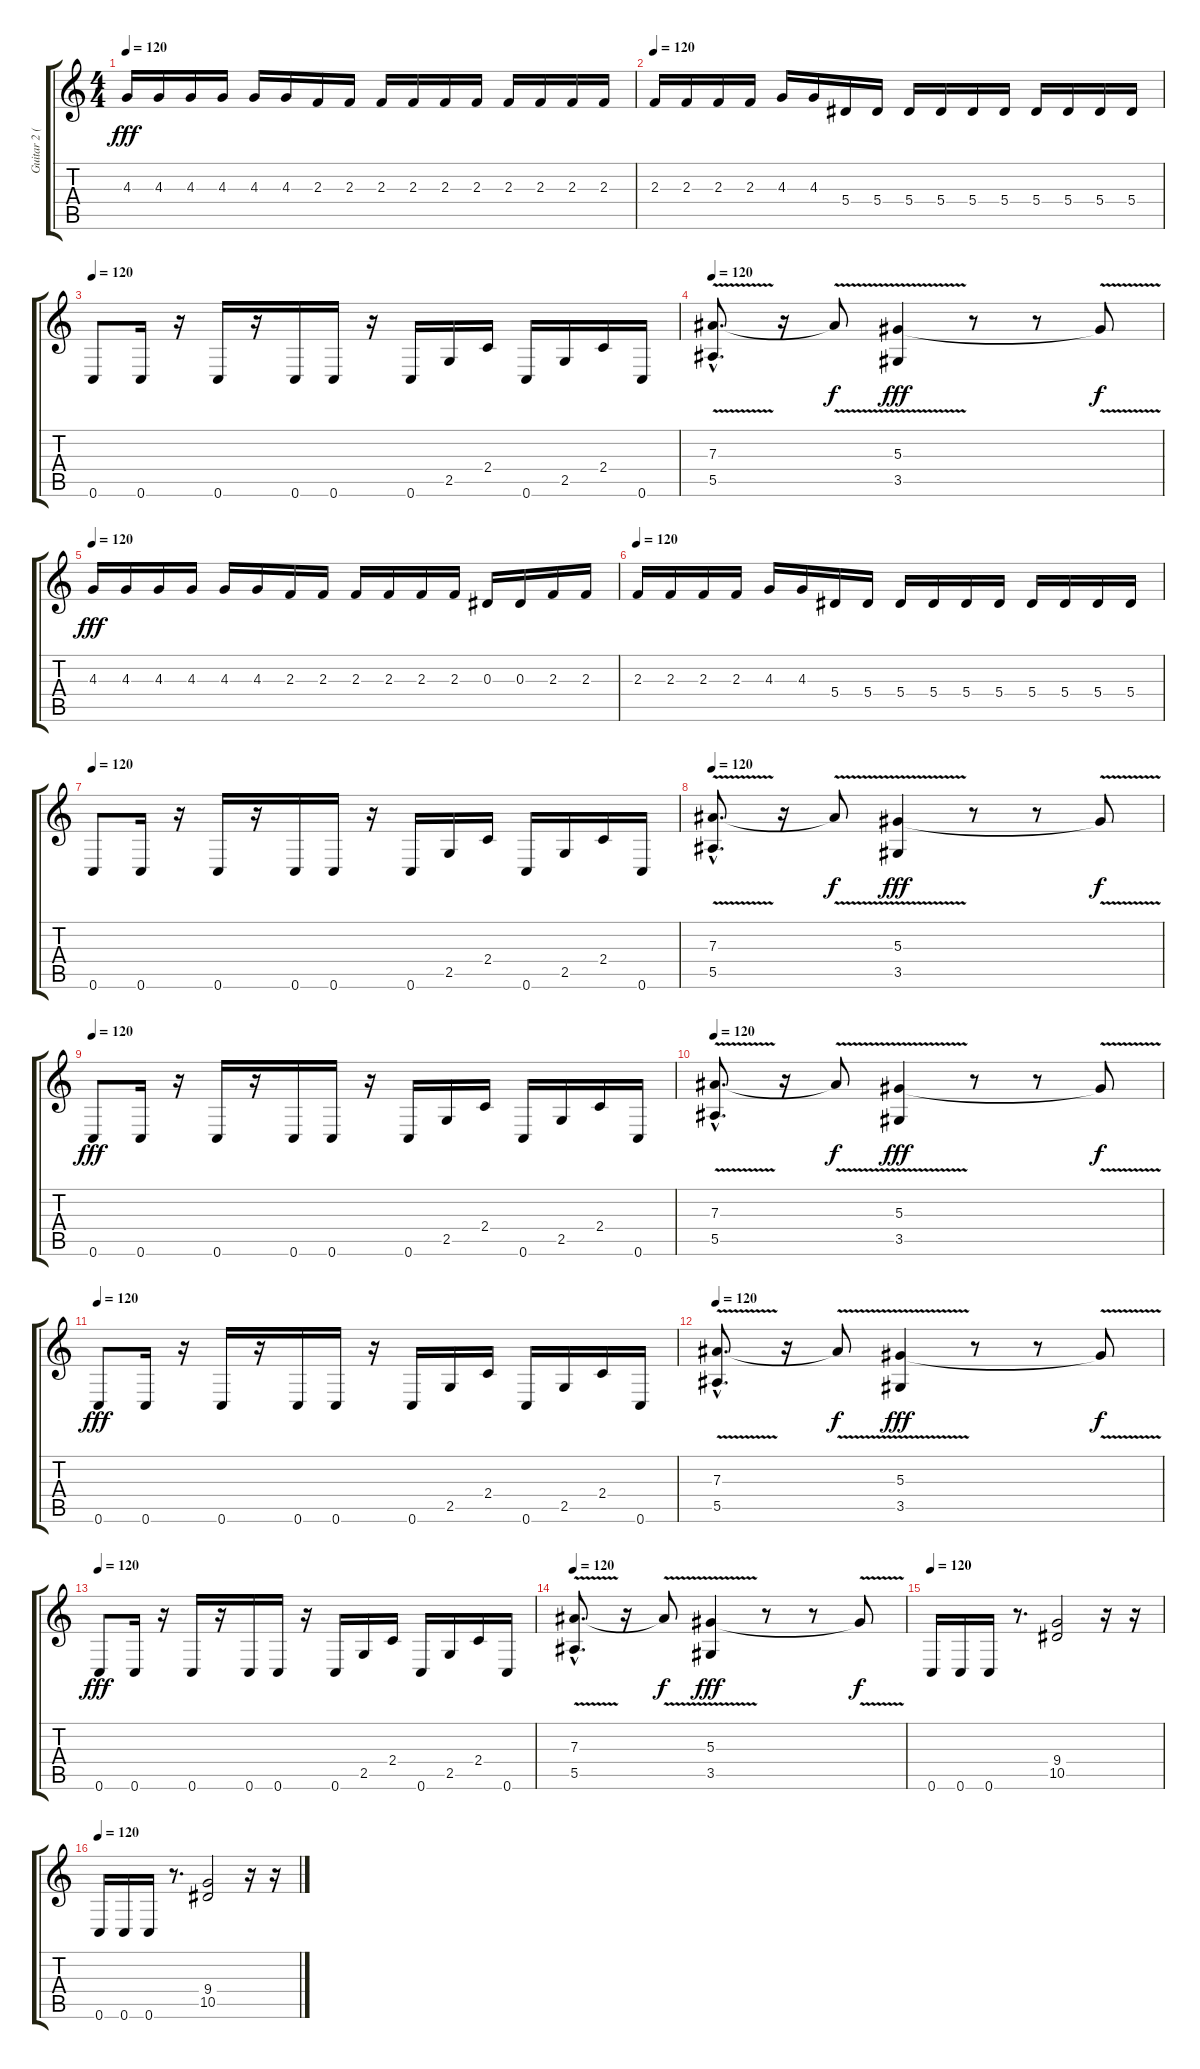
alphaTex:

\track ("Guitar 2 (Lead)" "Guitar 2 (") {instrument overdrivenguitar}
\staff {score tabs}
\tuning (C4 G3 Eb3 Bb2 F2 C2) {hide}
\ts (4 4)
\tempo 120
\clef g2
\ks c
4.3.16{dy fff} 4.3.16 4.3.16 4.3.16 4.3.16 4.3.16 2.3.16 2.3.16 2.3.16 2.3.16 2.3.16 2.3.16 2.3.16 2.3.16 2.3.16 2.3.16 |
\tempo 120
2.3.16 2.3.16 2.3.16 2.3.16 4.3.16 4.3.16 5.4.16 5.4.16 5.4.16 5.4.16 5.4.16 5.4.16 5.4.16 5.4.16 5.4.16 5.4.16 |
\tempo 120
0.6.8 0.6.16 r.16 0.6.16 r.16 0.6.16 0.6.16 r.16 0.6.16 2.5.16 2.4.16 0.6.16 2.5.16 2.4.16 0.6.16 |
\tempo 120
(7.3{v hac} 5.5{v hac}).8{d} r.16 7.3{t}.8{dy f} (5.3{v} 3.5{v}).4{dy fff} r.8 r.8 5.3{t}.8{dy f} |
\tempo 120
4.3.16{dy fff} 4.3.16 4.3.16 4.3.16 4.3.16 4.3.16 2.3.16 2.3.16 2.3.16 2.3.16 2.3.16 2.3.16 0.3.16 0.3.16 2.3.16 2.3.16 |
\tempo 120
2.3.16 2.3.16 2.3.16 2.3.16 4.3.16 4.3.16 5.4.16 5.4.16 5.4.16 5.4.16 5.4.16 5.4.16 5.4.16 5.4.16 5.4.16 5.4.16 |
\tempo 120
0.6.8 0.6.16 r.16 0.6.16 r.16 0.6.16 0.6.16 r.16 0.6.16 2.5.16 2.4.16 0.6.16 2.5.16 2.4.16 0.6.16 |
\tempo 120
(7.3{v hac} 5.5{v hac}).8{d} r.16 7.3{t}.8{dy f} (5.3{v} 3.5{v}).4{dy fff} r.8 r.8 5.3{t}.8{dy f} |
\tempo 120
0.6.8{dy fff} 0.6.16 r.16 0.6.16 r.16 0.6.16 0.6.16 r.16 0.6.16 2.5.16 2.4.16 0.6.16 2.5.16 2.4.16 0.6.16 |
\tempo 120
(7.3{v hac} 5.5{v hac}).8{d} r.16 7.3{t}.8{dy f} (5.3{v} 3.5{v}).4{dy fff} r.8 r.8 5.3{t}.8{dy f} |
\tempo 120
0.6.8{dy fff} 0.6.16 r.16 0.6.16 r.16 0.6.16 0.6.16 r.16 0.6.16 2.5.16 2.4.16 0.6.16 2.5.16 2.4.16 0.6.16 |
\tempo 120
(7.3{v hac} 5.5{v hac}).8{d} r.16 7.3{t}.8{dy f} (5.3{v} 3.5{v}).4{dy fff} r.8 r.8 5.3{t}.8{dy f} |
\tempo 120
0.6.8{dy fff} 0.6.16 r.16 0.6.16 r.16 0.6.16 0.6.16 r.16 0.6.16 2.5.16 2.4.16 0.6.16 2.5.16 2.4.16 0.6.16 |
\tempo 120
(7.3{v hac} 5.5{v hac}).8{d} r.16 7.3{t}.8{dy f} (5.3{v} 3.5{v}).4{dy fff} r.8 r.8 5.3{t}.8{dy f} |
\tempo 120
0.6.16 0.6.16 0.6.16 r.8{d} (9.4 10.5).2 r.16 r.16 |
\tempo 120
0.6.16 0.6.16 0.6.16 r.8{d} (9.4 10.5).2 r.16 r.16
